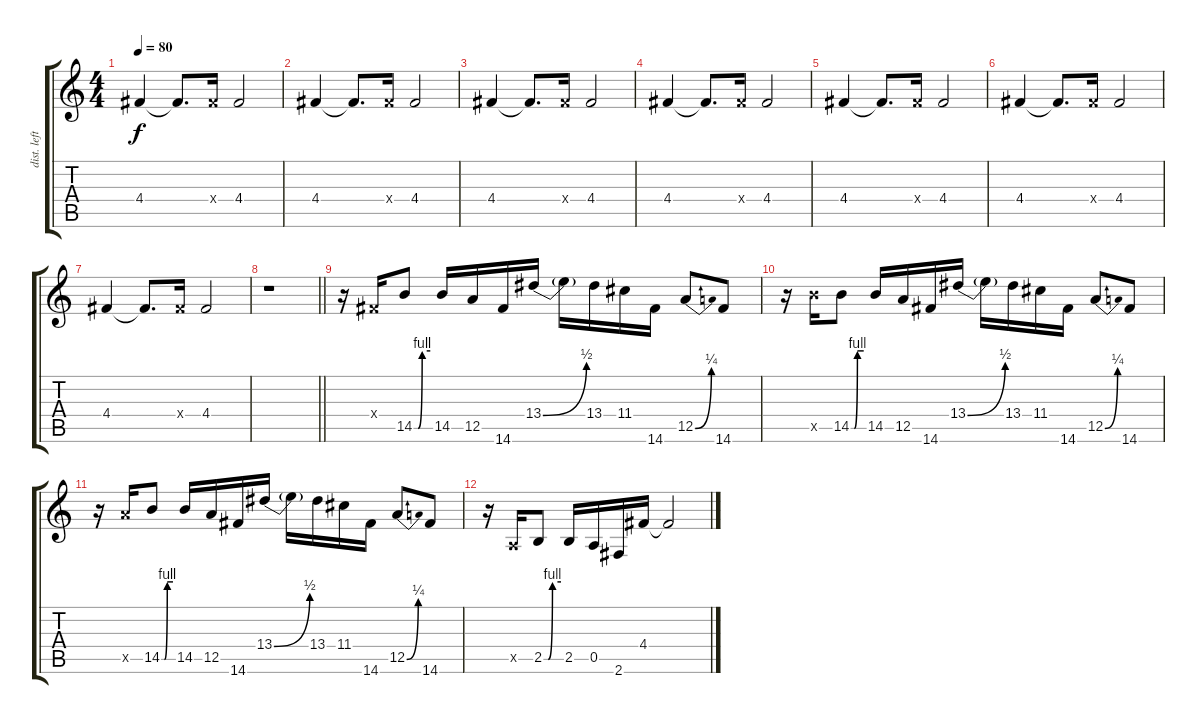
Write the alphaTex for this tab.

\track ("dist. left 1" "dist. left") {instrument overdrivenguitar}
\staff {score tabs}
\tuning (E4 B3 G3 D3 A2 E2) {hide}
\ts (4 4)
\tempo 80
\clef g2
\ks c
4.4.4{dy f} 4.4{t}.8{d} 4.4{x}.16 4.4.2 |
4.4.4 4.4{t}.8{d} 4.4{x}.16 4.4.2 |
4.4.4 4.4{t}.8{d} 4.4{x}.16 4.4.2 |
4.4.4 4.4{t}.8{d} 4.4{x}.16 4.4.2 |
4.4.4 4.4{t}.8{d} 4.4{x}.16 4.4.2 |
4.4.4 4.4{t}.8{d} 4.4{x}.16 4.4.2 |
4.4.4 4.4{t}.8{d} 4.4{x}.16 4.4.2 |
\barLineRight lightlight
r.1 |
r.16 4.4{x}.16 14.5{be (custom 0 0 15 0 30 4 60 4)}.8 14.5.16 12.5.16 14.6.16 13.4{be (bend 0 0 60 2)}.16 13.4{t}.16 13.4.16 11.4.16 14.6.16 12.5{be (bend 0 0 60 1)}.8 14.6.8 |
r.16 14.5{x}.16 14.5{be (custom 0 0 15 0 30 4 60 4)}.8 14.5.16 12.5.16 14.6.16 13.4{be (bend 0 0 60 2)}.16 13.4{t}.16 13.4.16 11.4.16 14.6.16 12.5{be (bend 0 0 60 1)}.8 14.6.8 |
r.16 12.5{x}.16 14.5{be (custom 0 0 15 0 30 4 60 4)}.8 14.5.16 12.5.16 14.6.16 13.4{be (bend 0 0 60 2)}.16 13.4{t}.16 13.4.16 11.4.16 14.6.16 12.5{be (bend 0 0 60 1)}.8 14.6.8 |
r.16 0.5{x}.16 2.5{be (custom 0 0 15 0 30 4 60 4)}.8 2.5.16 0.5.16 2.6.16 4.4.16 4.4{t}.2
